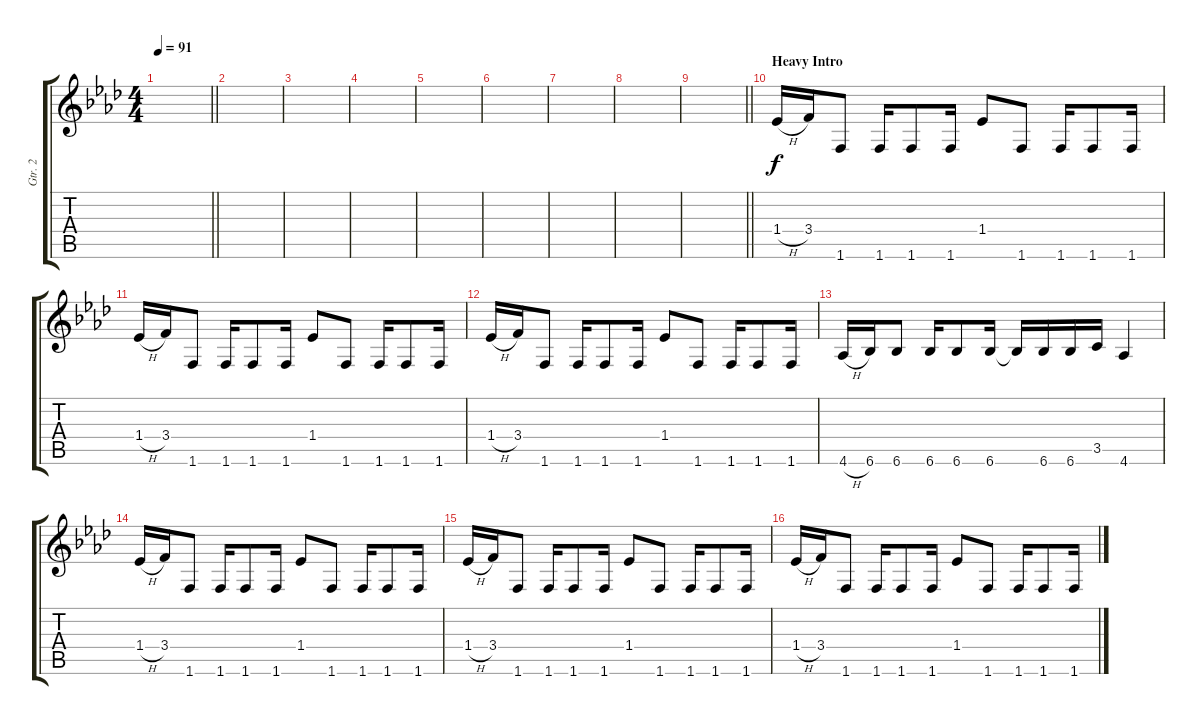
\track ("Gtr. 2" "Gtr. 2") {instrument distortionguitar}
\staff {score tabs}
\tuning (E4 B3 G3 D3 A2 E2) {hide}
\ts (4 4)
\tempo 91
\clef g2
\barLineRight lightlight
\ks fminor
|
\section ("" " ")
|
|
|
|
|
|
|
\barLineRight lightlight
|
\section ("" "Heavy Intro")
1.4{h}.16 3.4.16 1.6.8 1.6.16 1.6.8 1.6.16 1.4.8 1.6.8 1.6.16 1.6.8 1.6.16 |
1.4{h}.16 3.4.16 1.6.8 1.6.16 1.6.8 1.6.16 1.4.8 1.6.8 1.6.16 1.6.8 1.6.16 |
1.4{h}.16 3.4.16 1.6.8 1.6.16 1.6.8 1.6.16 1.4.8 1.6.8 1.6.16 1.6.8 1.6.16 |
4.6{h}.16 6.6.16 6.6.8 6.6.16 6.6.8 6.6.16 6.6{t}.16 6.6.16 6.6.16 3.5.16 4.6.4 |
1.4{h}.16 3.4.16 1.6.8 1.6.16 1.6.8 1.6.16 1.4.8 1.6.8 1.6.16 1.6.8 1.6.16 |
1.4{h}.16 3.4.16 1.6.8 1.6.16 1.6.8 1.6.16 1.4.8 1.6.8 1.6.16 1.6.8 1.6.16 |
1.4{h}.16 3.4.16 1.6.8 1.6.16 1.6.8 1.6.16 1.4.8 1.6.8 1.6.16 1.6.8 1.6.16
